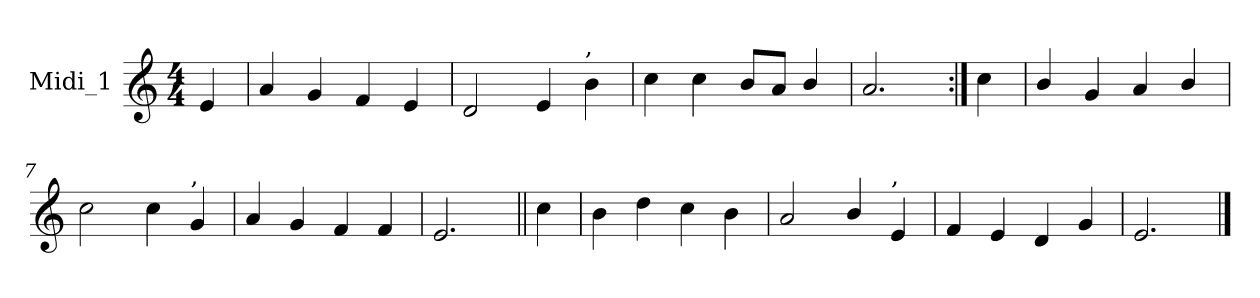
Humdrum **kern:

**kern
*part1
*staff1
*I"Midi_1
*clefG2
*k[]
*C:
*M4/4
=
4e
=1
4a
4g
4f
4e
=2
2d
4e
!LO:TX:a:t=,
4b
=3
4cc
4cc
8bL
8aJ
4b/
=4
2.a
!!LO:LB:g=z
=5:|!
4cc
=6
4b/
4g/
4a/
4b/
=7
2cc
4cc
!LO:TX:a:t=,
4g
=8
4a
4g
4f
4f
=9
2.e
!!LO:LB:g=z
=10||
4cc
=11
4b
4dd
4cc
4b
=12
2a
4b/
!LO:TX:a:t=,
4e
=13
4f
4e
4d
4g
=14
2.e
==
*-
